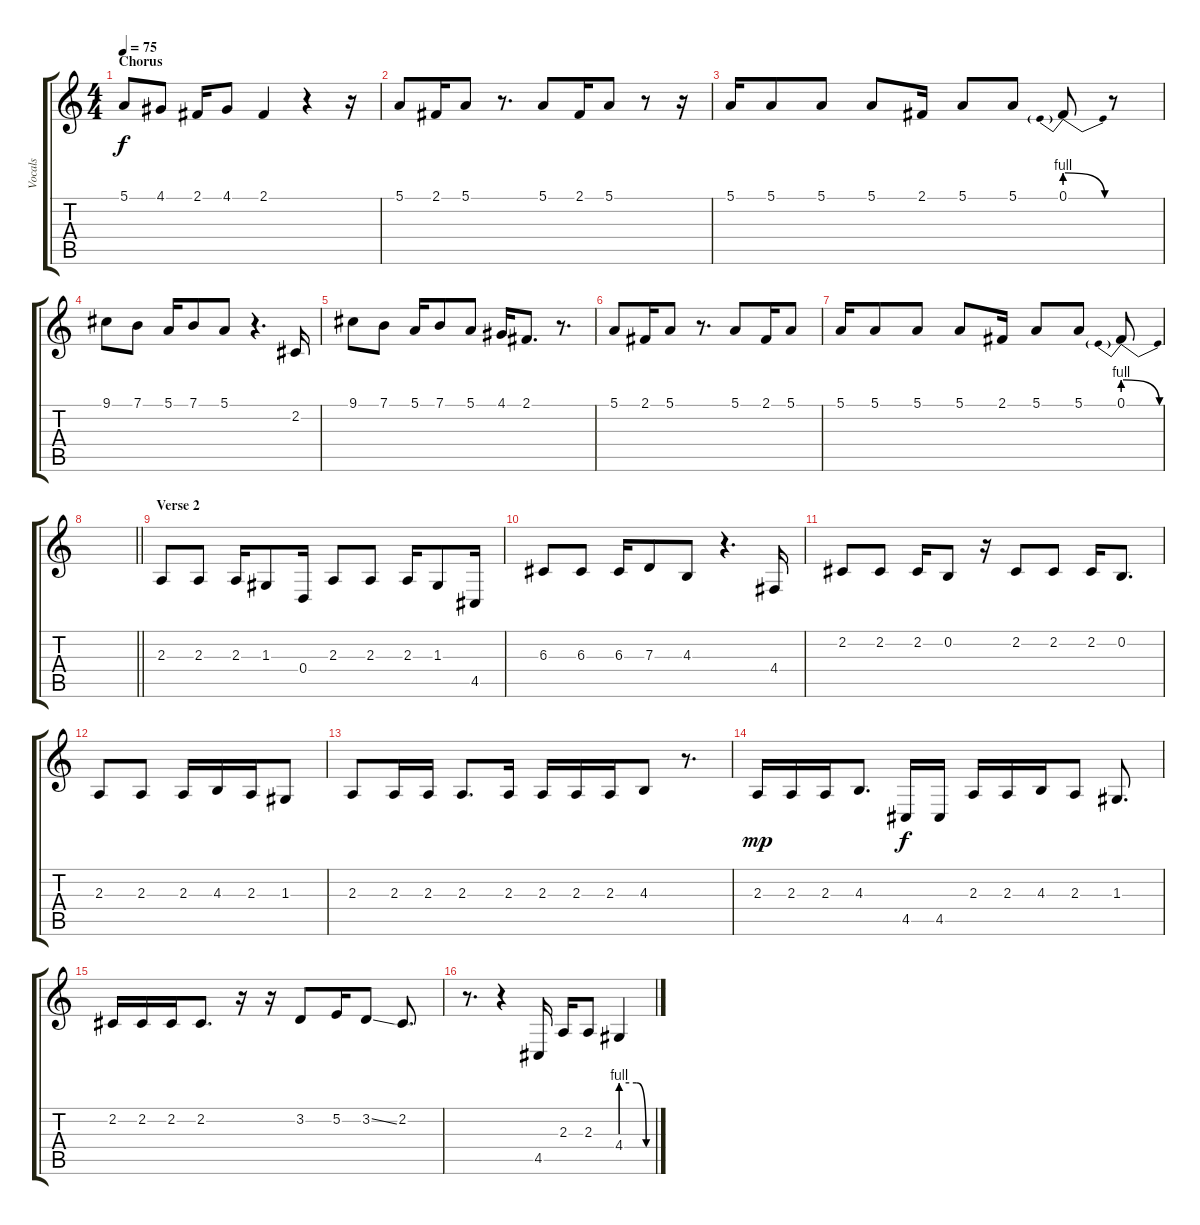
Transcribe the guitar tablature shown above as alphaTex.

\track ("Vocals" "Vocals") {instrument flute}
\staff {score tabs}
\tuning (E4 B3 G3 D3 A2 E2) {hide}
\ts (4 4)
\section ("" "Chorus")
\tempo 75
\clef g2
\ks c
5.1.8{dy f} 4.1.8 2.1.16 4.1.8 2.1.4 r.4 r.16 |
5.1.8 2.1.16 5.1.8 r.8{d} 5.1.8 2.1.16 5.1.8 r.8 r.16 |
5.1.16 5.1.8 5.1.8 5.1.8 2.1.16 5.1.8 5.1.8 0.1{be (prebendrelease 0 4 60 0)}.8 r.8 |
9.1.8 7.1.8 5.1.16 7.1.8 5.1.8 r.4{d} 2.2.16 |
9.1.8 7.1.8 5.1.16 7.1.8 5.1.8 4.1.16 2.1.8{d} r.8{d} |
5.1.8 2.1.16 5.1.8 r.8{d} 5.1.8 2.1.16 5.1.8 |
5.1.16 5.1.8 5.1.8 5.1.8 2.1.16 5.1.8 5.1.8 0.1{be (prebendrelease 0 4 60 0)}.8 |
\barLineRight lightlight
|
\section ("" "Verse 2")
2.3.8 2.3.8 2.3.16 1.3.8 0.4.16 2.3.8 2.3.8 2.3.16 1.3.8 4.5.16 |
6.3.8 6.3.8 6.3.16 7.3.8 4.3.8 r.4{d} 4.4.16 |
2.2.8 2.2.8 2.2.16 0.2.8 r.16 2.2.8 2.2.8 2.2.16 0.2.8{d} |
2.3.8 2.3.8 2.3.16 4.3.16 2.3.16 1.3.8 |
2.3.8 2.3.16 2.3.16 2.3.8{d} 2.3.16 2.3.16 2.3.16 2.3.16 4.3.8 r.8{d} |
2.3.16{dy mp} 2.3.16 2.3.16 4.3.8{d} 4.5.16{dy f} 4.5.16 2.3.16 2.3.16 4.3.16 2.3.8 1.3.8{d} |
2.2.16 2.2.16 2.2.16 2.2.8{d} r.16 r.16 3.2.8 5.2.16 3.2{ss}.8 2.2.8{d} |
r.8{d} r.4 4.5.16 2.3.16 2.3.8 4.4{be (custom 0 4 30 4 49 0 60 0)}.4
